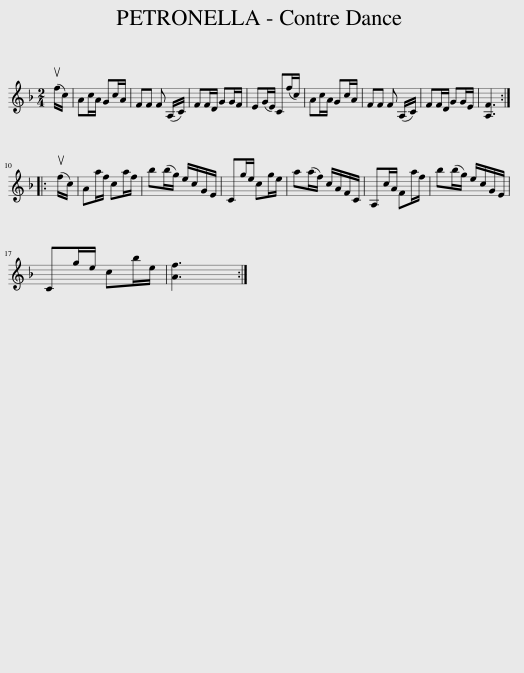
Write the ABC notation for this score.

X:1
L:1/8
M:2/4
I:linebreak $
K:F
V:1 treble
V:1
 (uf/c/) | Ac/A/ Gc/A/ | FF F (A,/C/) | FF/D/ GG/F/ | E(G/E/) C(f/c/) | %5
 Ac/A/ Gc/A/ | FF F (A,/C/) | FF/D/ GG/E/ | [A,F]3 ::$ (uf/c/) | %10
 Aa/f/ ca/f/ | b(b/g/) e/c/G/E/ | Cg/e/ cg/e/ | a(a/f/) c/A/F/C/ | A,c/A/ Fa/f/ | %15
 b(b/g/) e/c/G/E/ |$ Cg/e/ cb/e/ | [Af]3 :| %18
